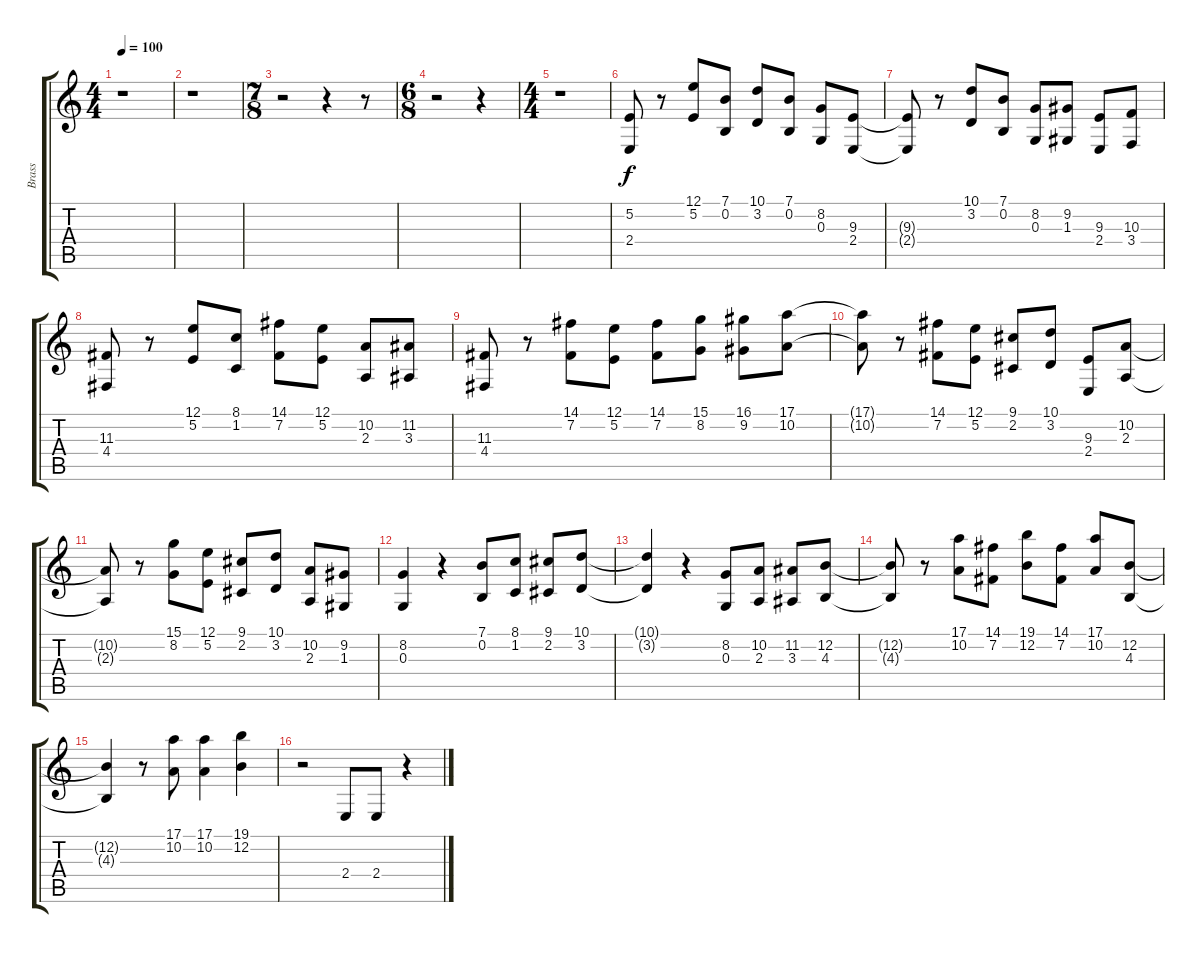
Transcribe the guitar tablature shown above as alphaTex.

\track ("Brass" "Brass") {instrument brasssection}
\staff {score tabs}
\tuning (E4 B3 G3 D3 A2 E2) {hide}
\ts (4 4)
\tempo 100
\clef g2
\ks c
r.1{dy f instrument brasssection} |
r.1 |
\ts (7 8)
r.2 r.4 r.8 |
\ts (6 8)
r.2 r.4 |
\ts (4 4)
r.1 |
(5.2 2.4).8 r.8 (12.1 5.2).8 (7.1 0.2).8 (10.1 3.2).8 (7.1 0.2).8 (8.2 0.3).8 (9.3 2.4).8 |
(9.3{t} 2.4{t}).8 r.8 (10.1 3.2).8 (7.1 0.2).8 (8.2 0.3).8 (9.2 1.3).8 (9.3 2.4).8 (10.3 3.4).8 |
(11.3 4.4).8 r.8 (12.1 5.2).8 (8.1 1.2).8 (14.1 7.2).8 (12.1 5.2).8 (10.2 2.3).8 (11.2 3.3).8 |
(11.3 4.4).8 r.8 (14.1 7.2).8 (12.1 5.2).8 (14.1 7.2).8 (15.1 8.2).8 (16.1 9.2).8 (17.1 10.2).8 |
(17.1{t} 10.2{t}).8 r.8 (14.1 7.2).8 (12.1 5.2).8 (9.1 2.2).8 (10.1 3.2).8 (9.3 2.4).8 (10.2 2.3).8 |
(10.2{t} 2.3{t}).8 r.8 (15.1 8.2).8 (12.1 5.2).8 (9.1 2.2).8 (10.1 3.2).8 (10.2 2.3).8 (9.2 1.3).8 |
(8.2 0.3).4 r.4 (7.1 0.2).8 (8.1 1.2).8 (9.1 2.2).8 (10.1 3.2).8 |
(10.1{t} 3.2{t}).4 r.4 (8.2 0.3).8 (10.2 2.3).8 (11.2 3.3).8 (12.2 4.3).8 |
(12.2{t} 4.3{t}).8 r.8 (17.1 10.2).8 (14.1 7.2).8 (19.1 12.2).8 (14.1 7.2).8 (17.1 10.2).8 (12.2 4.3).8 |
(12.2{t} 4.3{t}).4 r.8 (17.1 10.2).8 (17.1 10.2).4 (19.1 12.2).4 |
r.2 2.4.8 2.4.8 r.4
